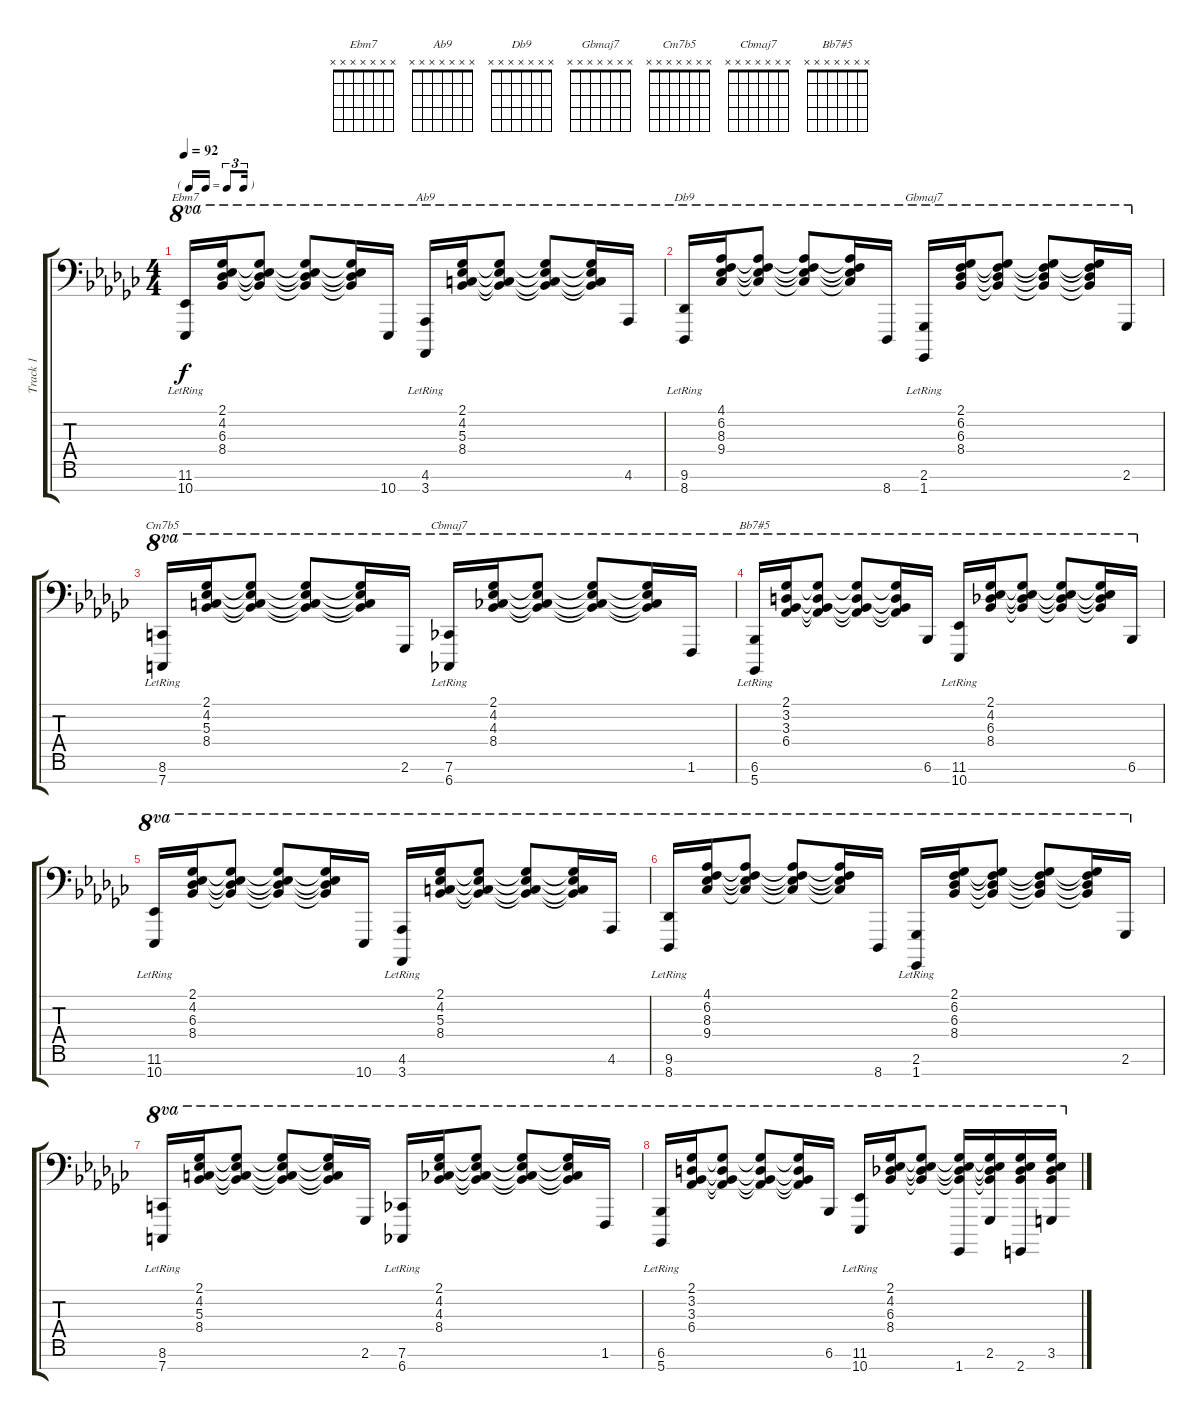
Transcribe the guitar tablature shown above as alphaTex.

\track ("Track 1" "Track 1") {instrument acousticgrandpiano}
\staff {score tabs}
\tuning (E4 B3 G3 D3 A2 E2 F1) {hide}
\chord ("Ebm7" x x x x x x x)
\chord ("Ab9" x x x x x x x)
\chord ("Db9" x x x x x x x)
\chord ("Gbmaj7" x x x x x x x)
\chord ("Cm7b5" x x x x x x x)
\chord ("Cbmaj7" x x x x x x x)
\chord ("Bb7#5" x x x x x x x)
\ts (4 4)
\tf triplet16th
\tempo 92
\clef f4
\ks ebminor
(11.6{lr} 10.7{lr}).16{ch "Ebm7" ot 8va dy f} (2.1 4.2 6.3 8.4).16{ot 8va} (2.1{t} 4.2{t} 6.3{t} 8.4{t}).8{ot 8va} (2.1{t} 4.2{t} 6.3{t} 8.4{t}).8{ot 8va} (2.1{t} 4.2{t} 6.3{t} 8.4{t}).16{ot 8va} 10.7.16{ot 8va} (4.6{lr} 3.7{lr}).16{ch "Ab9" ot 8va} (2.1 4.2 5.3 8.4).16{ot 8va} (2.1{t} 4.2{t} 5.3{t} 8.4{t}).8{ot 8va} (2.1{t} 4.2{t} 5.3{t} 8.4{t}).8{ot 8va} (2.1{t} 4.2{t} 5.3{t} 8.4{t}).16{ot 8va} 4.6.16{ot 8va} |
(9.6{lr} 8.7{lr}).16{ch "Db9" ot 8va} (4.1 6.2 8.3 9.4).16{ot 8va} (4.1{t} 6.2{t} 8.3{t} 9.4{t}).8{ot 8va} (4.1{t} 6.2{t} 8.3{t} 9.4{t}).8{ot 8va} (4.1{t} 6.2{t} 8.3{t} 9.4{t}).16{ot 8va} 8.7.16{ot 8va} (2.6{lr} 1.7{lr}).16{ch "Gbmaj7" ot 8va} (2.1 6.2 6.3 8.4).16{ot 8va} (2.1{t} 6.2{t} 6.3{t} 8.4{t}).8{ot 8va} (2.1{t} 6.2{t} 6.3{t} 8.4{t}).8{ot 8va} (2.1{t} 6.2{t} 6.3{t} 8.4{t}).16{ot 8va} 2.6.16{ot 8va} |
(8.6{lr} 7.7{lr}).16{ch "Cm7b5" ot 8va} (2.1 4.2 5.3 8.4).16{ot 8va} (2.1{t} 4.2{t} 5.3{t} 8.4{t}).8{ot 8va} (2.1{t} 4.2{t} 5.3{t} 8.4{t}).8{ot 8va} (2.1{t} 4.2{t} 5.3{t} 8.4{t}).16{ot 8va} 2.6.16{ot 8va} (7.6{lr} 6.7{lr}).16{ch "Cbmaj7" ot 8va} (2.1 4.2 4.3 8.4).16{ot 8va} (2.1{t} 4.2{t} 4.3{t} 8.4{t}).8{ot 8va} (2.1{t} 4.2{t} 4.3{t} 8.4{t}).8{ot 8va} (2.1{t} 4.2{t} 4.3{t} 8.4{t}).16{ot 8va} 1.6.16{ot 8va} |
(6.6{lr} 5.7{lr}).16{ch "Bb7#5" ot 8va} (2.1 3.2 3.3 6.4).16{ot 8va} (2.1{t} 3.2{t} 3.3{t} 6.4{t}).8{ot 8va} (2.1{t} 3.2{t} 3.3{t} 6.4{t}).8{ot 8va} (2.1{t} 3.2{t} 3.3{t} 6.4{t}).16{ot 8va} 6.6.16{ot 8va} (11.6{lr} 10.7{lr}).16{ot 8va} (2.1 4.2 6.3 8.4).16{ot 8va} (2.1{t} 4.2{t} 6.3{t} 8.4{t}).8{ot 8va} (2.1{t} 4.2{t} 6.3{t} 8.4{t}).8{ot 8va} (2.1{t} 4.2{t} 6.3{t} 8.4{t}).16{ot 8va} 6.6.16{ot 8va} |
(11.6{lr} 10.7{lr}).16{ot 8va} (2.1 4.2 6.3 8.4).16{ot 8va} (2.1{t} 4.2{t} 6.3{t} 8.4{t}).8{ot 8va} (2.1{t} 4.2{t} 6.3{t} 8.4{t}).8{ot 8va} (2.1{t} 4.2{t} 6.3{t} 8.4{t}).16{ot 8va} 10.7.16{ot 8va} (4.6{lr} 3.7{lr}).16{ot 8va} (2.1 4.2 5.3 8.4).16{ot 8va} (2.1{t} 4.2{t} 5.3{t} 8.4{t}).8{ot 8va} (2.1{t} 4.2{t} 5.3{t} 8.4{t}).8{ot 8va} (2.1{t} 4.2{t} 5.3{t} 8.4{t}).16{ot 8va} 4.6.16{ot 8va} |
(9.6{lr} 8.7{lr}).16{ot 8va} (4.1 6.2 8.3 9.4).16{ot 8va} (4.1{t} 6.2{t} 8.3{t} 9.4{t}).8{ot 8va} (4.1{t} 6.2{t} 8.3{t} 9.4{t}).8{ot 8va} (4.1{t} 6.2{t} 8.3{t} 9.4{t}).16{ot 8va} 8.7.16{ot 8va} (2.6{lr} 1.7{lr}).16{ot 8va} (2.1 6.2 6.3 8.4).16{ot 8va} (2.1{t} 6.2{t} 6.3{t} 8.4{t}).8{ot 8va} (2.1{t} 6.2{t} 6.3{t} 8.4{t}).8{ot 8va} (2.1{t} 6.2{t} 6.3{t} 8.4{t}).16{ot 8va} 2.6.16{ot 8va} |
(8.6{lr} 7.7{lr}).16{ot 8va} (2.1 4.2 5.3 8.4).16{ot 8va} (2.1{t} 4.2{t} 5.3{t} 8.4{t}).8{ot 8va} (2.1{t} 4.2{t} 5.3{t} 8.4{t}).8{ot 8va} (2.1{t} 4.2{t} 5.3{t} 8.4{t}).16{ot 8va} 2.6.16{ot 8va} (7.6{lr} 6.7{lr}).16{ot 8va} (2.1 4.2 4.3 8.4).16{ot 8va} (2.1{t} 4.2{t} 4.3{t} 8.4{t}).8{ot 8va} (2.1{t} 4.2{t} 4.3{t} 8.4{t}).8{ot 8va} (2.1{t} 4.2{t} 4.3{t} 8.4{t}).16{ot 8va} 1.6.16{ot 8va} |
(6.6{lr} 5.7{lr}).16{ot 8va} (2.1 3.2 3.3 6.4).16{ot 8va} (2.1{t} 3.2{t} 3.3{t} 6.4{t}).8{ot 8va} (2.1{t} 3.2{t} 3.3{t} 6.4{t}).8{ot 8va} (2.1{t} 3.2{t} 3.3{t} 6.4{t}).16{ot 8va} 6.6.16{ot 8va} (11.6{lr} 10.7{lr}).16{ot 8va} (2.1 4.2 6.3 8.4).16{ot 8va} (2.1{t} 4.2{t} 6.3{t} 8.4{t}).8{ot 8va} (2.1{t} 4.2{t} 6.3{t} 8.4{t} 1.7).16{ot 8va} (2.1{t} 4.2{t} 6.3{t} 8.4{t} 2.6).16{ot 8va} (2.1{t} 4.2{t} 6.3{t} 8.4{t} 2.7).16{ot 8va} (2.1{t} 4.2{t} 6.3{t} 8.4{t} 3.6).16{ot 8va}
